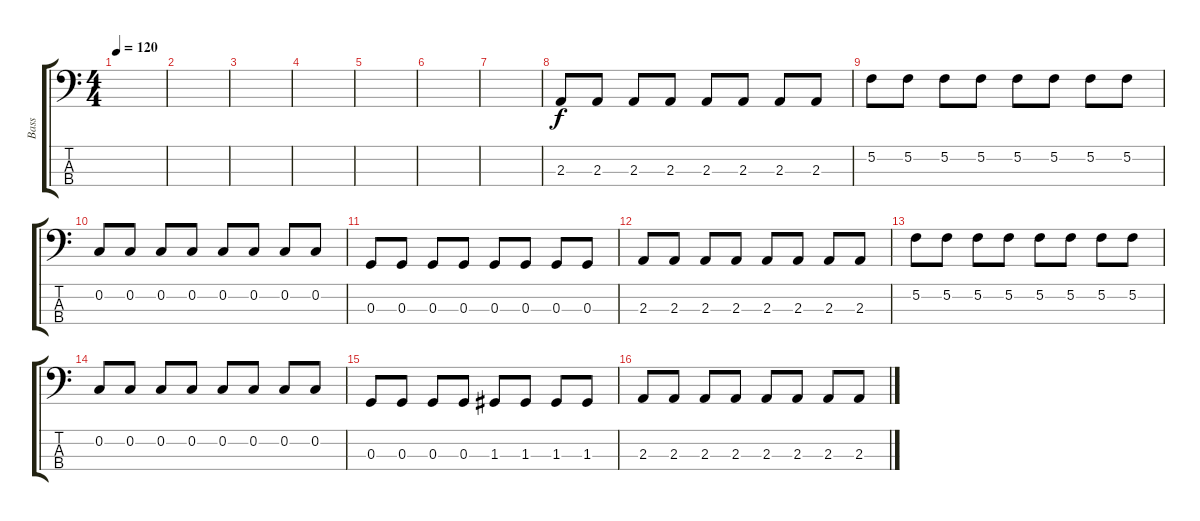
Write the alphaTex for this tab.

\track ("Bass" "Bass") {instrument electricbassfinger}
\staff {score tabs}
\tuning (G2 C2 G1 C1) {hide}
\ts (4 4)
\tempo 120
\clef f4
\ks c
|
|
|
|
|
|
|
2.3.8 2.3.8 2.3.8 2.3.8 2.3.8 2.3.8 2.3.8 2.3.8 |
5.2.8 5.2.8 5.2.8 5.2.8 5.2.8 5.2.8 5.2.8 5.2.8 |
0.2.8 0.2.8 0.2.8 0.2.8 0.2.8 0.2.8 0.2.8 0.2.8 |
0.3.8 0.3.8 0.3.8 0.3.8 0.3.8 0.3.8 0.3.8 0.3.8 |
2.3.8 2.3.8 2.3.8 2.3.8 2.3.8 2.3.8 2.3.8 2.3.8 |
5.2.8 5.2.8 5.2.8 5.2.8 5.2.8 5.2.8 5.2.8 5.2.8 |
0.2.8 0.2.8 0.2.8 0.2.8 0.2.8 0.2.8 0.2.8 0.2.8 |
0.3.8 0.3.8 0.3.8 0.3.8 1.3.8 1.3.8 1.3.8 1.3.8 |
2.3.8 2.3.8 2.3.8 2.3.8 2.3.8 2.3.8 2.3.8 2.3.8
